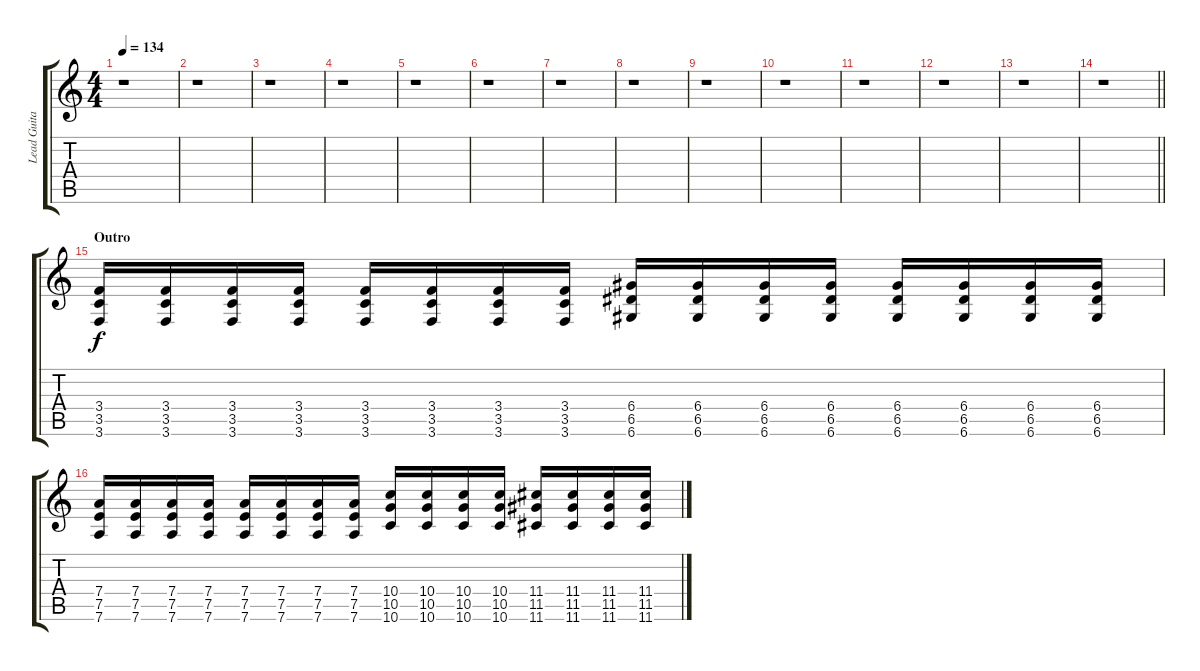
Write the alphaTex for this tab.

\track ("Lead Guitar" "Lead Guita") {instrument overdrivenguitar}
\staff {score tabs}
\tuning (E4 B3 G3 D3 A2 D2) {hide}
\ts (4 4)
\tempo 134
\clef g2
\ks c
r.1{dy f} |
r.1 |
r.1 |
r.1 |
r.1 |
r.1 |
r.1 |
r.1 |
r.1 |
r.1 |
r.1 |
r.1 |
r.1 |
\barLineRight lightlight
r.1 |
\section ("" "Outro")
(3.4 3.5 3.6).16 (3.4 3.5 3.6).16 (3.4 3.5 3.6).16 (3.4 3.5 3.6).16 (3.4 3.5 3.6).16 (3.4 3.5 3.6).16 (3.4 3.5 3.6).16 (3.4 3.5 3.6).16 (6.4 6.5 6.6).16 (6.4 6.5 6.6).16 (6.4 6.5 6.6).16 (6.4 6.5 6.6).16 (6.4 6.5 6.6).16 (6.4 6.5 6.6).16 (6.4 6.5 6.6).16 (6.4 6.5 6.6).16 |
(7.4 7.5 7.6).16 (7.4 7.5 7.6).16 (7.4 7.5 7.6).16 (7.4 7.5 7.6).16 (7.4 7.5 7.6).16 (7.4 7.5 7.6).16 (7.4 7.5 7.6).16 (7.4 7.5 7.6).16 (10.4 10.5 10.6).16 (10.4 10.5 10.6).16 (10.4 10.5 10.6).16 (10.4 10.5 10.6).16 (11.4 11.5 11.6).16 (11.4 11.5 11.6).16 (11.4 11.5 11.6).16 (11.4 11.5 11.6).16
